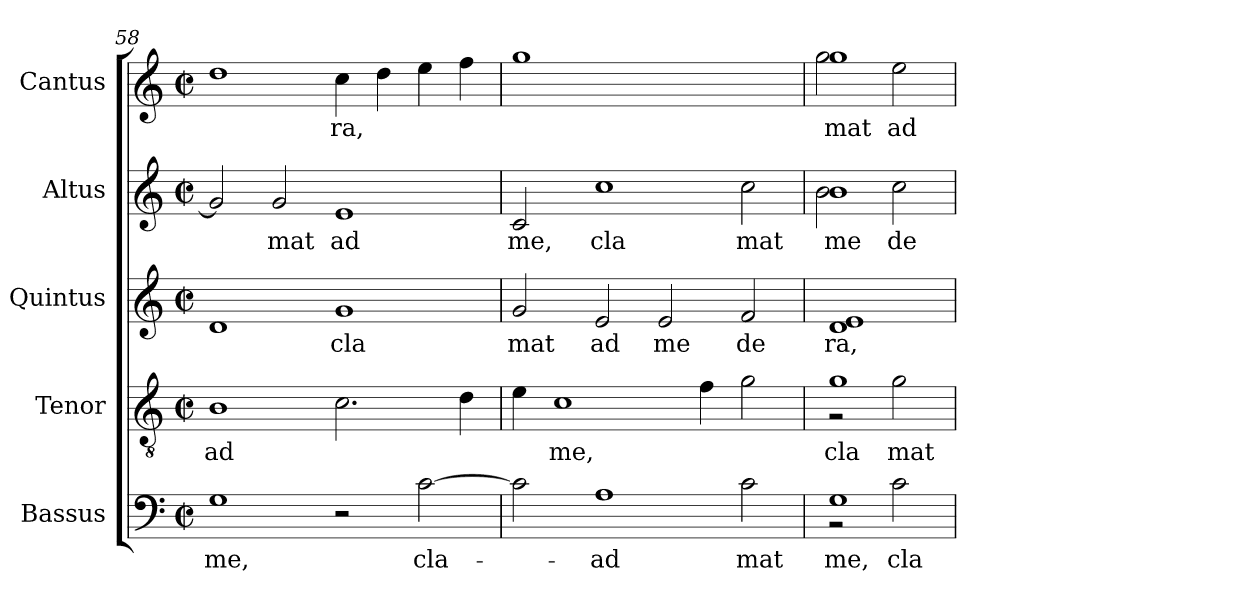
**kern	**text	**kern	**text	**kern	**text	**kern	**text	**kern	**text
*part5	*part5	*part4	*part4	*part3	*part3	*part2	*part2	*part1	*part1
*staff5	*staff5	*staff4	*staff4	*staff3	*staff3	*staff2	*staff2	*staff1	*staff1
*I"Bassus	*	*I"Tenor	*	*I"Quintus	*	*I"Altus	*	*I"Cantus	*
*clefF4	*	*clefGv2	*	*clefG2	*	*clefG2	*	*clefG2	*
*	*	*	*	*k[]	*	*	*	*	*
*	*	*	*	*C:	*	*	*	*	*
*M2/2	*	*M2/2	*	*M2/2	*	*M2/2	*	*M2/2	*
*met(c|)	*	*met(c|)	*	*met(c|)	*	*met(c|)	*	*met(c|)	*
=58	=58	=58	=58	=58	=58	=58	=58	=58	=58
!	!LO:LY:b:cj	!	!LO:LY:b:cj	!	!	!	!	!	!
1G	me,	1B	ad	1d	.	2g/]	.	1dd	.
!	!	!	!	!	!	!	!LO:LY:b:cj	!	!
.	.	.	.	.	.	2g/	mat	.	.
!	!	!	!	!	!LO:LY:b:cj	!	!LO:LY:b:cj	!	!LO:LY:b
2r	.	2.c\	.	1g	cla	1e	ad	4cc\	-ra,
.	.	.	.	.	.	.	.	4dd\	.
!	!LO:LY:b	!	!	!	!	!	!	!	!
[>2c\	cla-	.	.	.	.	.	.	4ee\	.
.	.	4d\	.	.	.	.	.	4ff\	.
=59	=59	=59	=59	=59	=59	=59	=59	=59	=59
!	!	!	!	!	!LO:LY:b:cj	!	!LO:LY:b:cj	!	!
2c\]	.	4e\	.	2g/	mat	2c/	me,	1gg	.
!	!	!	!LO:LY:b:cj	!	!	!	!	!	!
.	.	1c	me,	.	.	.	.	.	.
!	!LO:LY:b:cj	!	!	!	!LO:LY:b:cj	!	!LO:LY:b:cj	!	!
1A	ad	.	.	2e/	ad	1cc	cla	.	.
!	!	!	!	!	!LO:LY:b:cj	!	!	!	!
.	.	.	.	2e/	me	.	.	1ryy	.
.	.	4f\	.	.	.	.	.	.	.
!	!LO:LY:b:cj	!	!	!	!LO:LY:b:cj	!	!LO:LY:b:cj	!	!
2c\	-mat	2g\	.	2f/	de	2cc\	mat	.	.
=60	=60	=60	=60	=60	=60	=60	=60	=60	=60
!	!LO:LY:b:cj	!	!LO:LY:b:cj	!	!LO:LY:b:cj	!	!LO:LY:b:cj	!	!
*^	*	*^	*	*	*	*^	*	*	*
!	!	!	!	!	!	!	!	!	!	!LO:LY:b:cj	!	!LO:LY:b:cj
*	*	*	*	*	*	*	*	*	*	*	*^	*
!	!	!	!	!	!	!	!	!	!	!	!	!	!LO:LY:b:cj
1G	2r	me,	1g	2r	cla-	1d 1e	ra,	1b	2b\	me	1gg	2gg\	-mat
!	!	!LO:LY:b	!	!	!LO:LY:b:cj	!	!	!	!	!LO:LY:b:cj	!	!	!LO:LY:b:cj
.	2c\	cla-	.	2g\	-mat	.	.	.	2cc\	de	.	2ee\	ad
*v	*v	*	*	*	*	*	*	*v	*v	*	*v	*v	*
*	*	*v	*v	*	*	*	*	*	*	*
=	=	=	=	=	=	=	=	=	=
*-	*-	*-	*-	*-	*-	*-	*-	*-	*-
